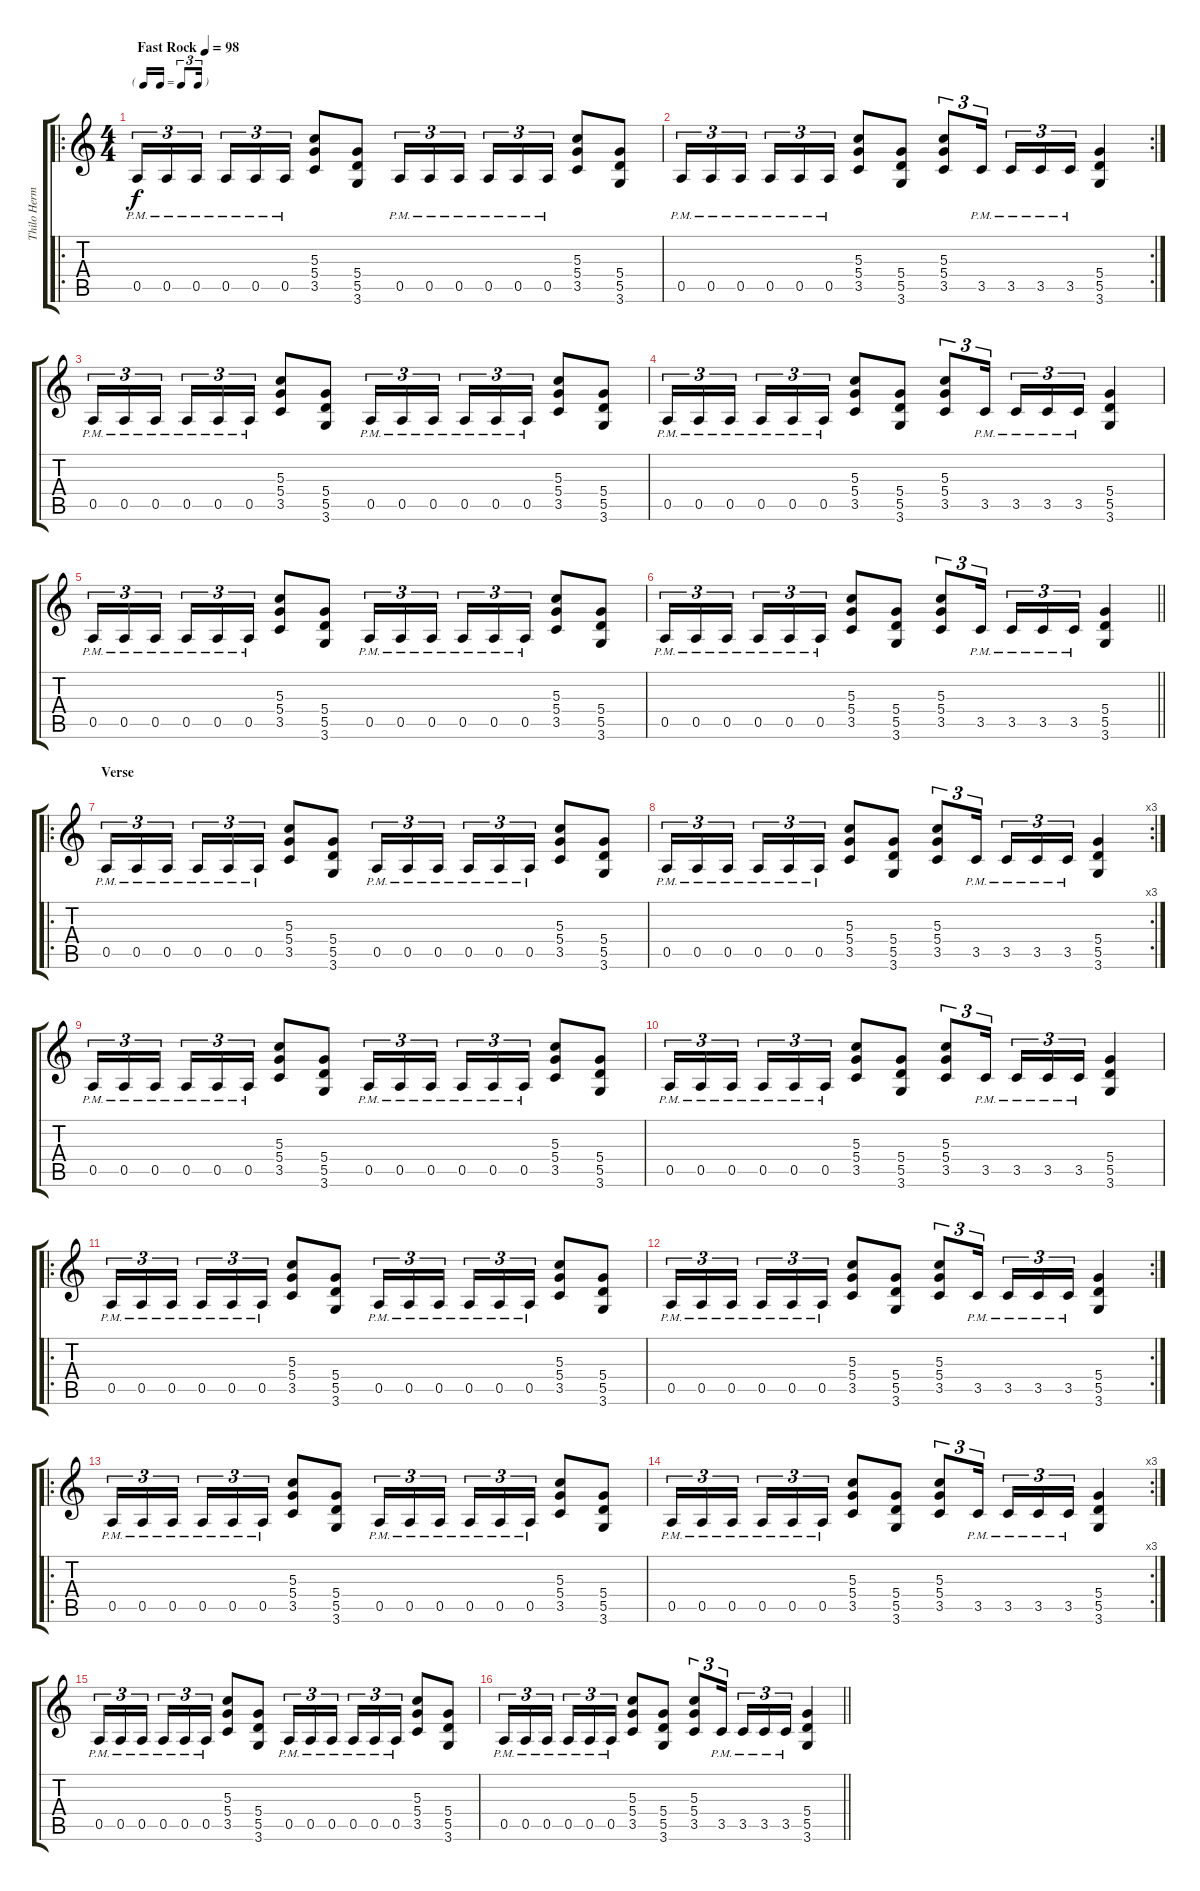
\track ("Thilo Hermann" "Thilo Herm") {instrument distortionguitar}
\staff {score tabs}
\tuning (E4 B3 G3 D3 A2 E2) {hide}
\ro
\ts (4 4)
\tf triplet16th
\tempo (98 "Fast Rock")
\clef g2
\ks c
0.5{pm}.16{tu (3 2) dy f instrument distortionguitar} 0.5{pm}.16{tu (3 2)} 0.5{pm}.16{tu (3 2) beam splitsecondary} 0.5{pm}.16{tu (3 2)} 0.5{pm}.16{tu (3 2)} 0.5{pm}.16{tu (3 2)} (5.3 5.4 3.5).8 (5.4 5.5 3.6).8 0.5{pm}.16{tu (3 2)} 0.5{pm}.16{tu (3 2)} 0.5{pm}.16{tu (3 2) beam splitsecondary} 0.5{pm}.16{tu (3 2)} 0.5{pm}.16{tu (3 2)} 0.5{pm}.16{tu (3 2)} (5.3 5.4 3.5).8 (5.4 5.5 3.6).8 |
\rc 2
0.5{pm}.16{tu (3 2)} 0.5{pm}.16{tu (3 2)} 0.5{pm}.16{tu (3 2) beam splitsecondary} 0.5{pm}.16{tu (3 2)} 0.5{pm}.16{tu (3 2)} 0.5{pm}.16{tu (3 2)} (5.3 5.4 3.5).8 (5.4 5.5 3.6).8 (5.3 5.4 3.5).8{tu (3 2)} 3.5{pm}.16{tu (3 2) beam splitsecondary} 3.5{pm}.16{tu (3 2)} 3.5{pm}.16{tu (3 2)} 3.5{pm}.16{tu (3 2)} (5.4 5.5 3.6).4 |
0.5{pm}.16{tu (3 2)} 0.5{pm}.16{tu (3 2)} 0.5{pm}.16{tu (3 2) beam splitsecondary} 0.5{pm}.16{tu (3 2)} 0.5{pm}.16{tu (3 2)} 0.5{pm}.16{tu (3 2)} (5.3 5.4 3.5).8 (5.4 5.5 3.6).8 0.5{pm}.16{tu (3 2)} 0.5{pm}.16{tu (3 2)} 0.5{pm}.16{tu (3 2) beam splitsecondary} 0.5{pm}.16{tu (3 2)} 0.5{pm}.16{tu (3 2)} 0.5{pm}.16{tu (3 2)} (5.3 5.4 3.5).8 (5.4 5.5 3.6).8 |
0.5{pm}.16{tu (3 2)} 0.5{pm}.16{tu (3 2)} 0.5{pm}.16{tu (3 2) beam splitsecondary} 0.5{pm}.16{tu (3 2)} 0.5{pm}.16{tu (3 2)} 0.5{pm}.16{tu (3 2)} (5.3 5.4 3.5).8 (5.4 5.5 3.6).8 (5.3 5.4 3.5).8{tu (3 2)} 3.5{pm}.16{tu (3 2) beam splitsecondary} 3.5{pm}.16{tu (3 2)} 3.5{pm}.16{tu (3 2)} 3.5{pm}.16{tu (3 2)} (5.4 5.5 3.6).4 |
0.5{pm}.16{tu (3 2)} 0.5{pm}.16{tu (3 2)} 0.5{pm}.16{tu (3 2) beam splitsecondary} 0.5{pm}.16{tu (3 2)} 0.5{pm}.16{tu (3 2)} 0.5{pm}.16{tu (3 2)} (5.3 5.4 3.5).8 (5.4 5.5 3.6).8 0.5{pm}.16{tu (3 2)} 0.5{pm}.16{tu (3 2)} 0.5{pm}.16{tu (3 2) beam splitsecondary} 0.5{pm}.16{tu (3 2)} 0.5{pm}.16{tu (3 2)} 0.5{pm}.16{tu (3 2)} (5.3 5.4 3.5).8 (5.4 5.5 3.6).8 |
\barLineRight lightlight
0.5{pm}.16{tu (3 2)} 0.5{pm}.16{tu (3 2)} 0.5{pm}.16{tu (3 2) beam splitsecondary} 0.5{pm}.16{tu (3 2)} 0.5{pm}.16{tu (3 2)} 0.5{pm}.16{tu (3 2)} (5.3 5.4 3.5).8 (5.4 5.5 3.6).8 (5.3 5.4 3.5).8{tu (3 2)} 3.5{pm}.16{tu (3 2) beam splitsecondary} 3.5{pm}.16{tu (3 2)} 3.5{pm}.16{tu (3 2)} 3.5{pm}.16{tu (3 2)} (5.4 5.5 3.6).4 |
\ro
\section ("" "Verse")
0.5{pm}.16{tu (3 2)} 0.5{pm}.16{tu (3 2)} 0.5{pm}.16{tu (3 2) beam splitsecondary} 0.5{pm}.16{tu (3 2)} 0.5{pm}.16{tu (3 2)} 0.5{pm}.16{tu (3 2)} (5.3 5.4 3.5).8 (5.4 5.5 3.6).8 0.5{pm}.16{tu (3 2)} 0.5{pm}.16{tu (3 2)} 0.5{pm}.16{tu (3 2) beam splitsecondary} 0.5{pm}.16{tu (3 2)} 0.5{pm}.16{tu (3 2)} 0.5{pm}.16{tu (3 2)} (5.3 5.4 3.5).8 (5.4 5.5 3.6).8 |
\rc 3
0.5{pm}.16{tu (3 2)} 0.5{pm}.16{tu (3 2)} 0.5{pm}.16{tu (3 2) beam splitsecondary} 0.5{pm}.16{tu (3 2)} 0.5{pm}.16{tu (3 2)} 0.5{pm}.16{tu (3 2)} (5.3 5.4 3.5).8 (5.4 5.5 3.6).8 (5.3 5.4 3.5).8{tu (3 2)} 3.5{pm}.16{tu (3 2) beam splitsecondary} 3.5{pm}.16{tu (3 2)} 3.5{pm}.16{tu (3 2)} 3.5{pm}.16{tu (3 2)} (5.4 5.5 3.6).4 |
0.5{pm}.16{tu (3 2)} 0.5{pm}.16{tu (3 2)} 0.5{pm}.16{tu (3 2) beam splitsecondary} 0.5{pm}.16{tu (3 2)} 0.5{pm}.16{tu (3 2)} 0.5{pm}.16{tu (3 2)} (5.3 5.4 3.5).8 (5.4 5.5 3.6).8 0.5{pm}.16{tu (3 2)} 0.5{pm}.16{tu (3 2)} 0.5{pm}.16{tu (3 2) beam splitsecondary} 0.5{pm}.16{tu (3 2)} 0.5{pm}.16{tu (3 2)} 0.5{pm}.16{tu (3 2)} (5.3 5.4 3.5).8 (5.4 5.5 3.6).8 |
0.5{pm}.16{tu (3 2)} 0.5{pm}.16{tu (3 2)} 0.5{pm}.16{tu (3 2) beam splitsecondary} 0.5{pm}.16{tu (3 2)} 0.5{pm}.16{tu (3 2)} 0.5{pm}.16{tu (3 2)} (5.3 5.4 3.5).8 (5.4 5.5 3.6).8 (5.3 5.4 3.5).8{tu (3 2)} 3.5{pm}.16{tu (3 2) beam splitsecondary} 3.5{pm}.16{tu (3 2)} 3.5{pm}.16{tu (3 2)} 3.5{pm}.16{tu (3 2)} (5.4 5.5 3.6).4 |
\ro
0.5{pm}.16{tu (3 2)} 0.5{pm}.16{tu (3 2)} 0.5{pm}.16{tu (3 2) beam splitsecondary} 0.5{pm}.16{tu (3 2)} 0.5{pm}.16{tu (3 2)} 0.5{pm}.16{tu (3 2)} (5.3 5.4 3.5).8 (5.4 5.5 3.6).8 0.5{pm}.16{tu (3 2)} 0.5{pm}.16{tu (3 2)} 0.5{pm}.16{tu (3 2) beam splitsecondary} 0.5{pm}.16{tu (3 2)} 0.5{pm}.16{tu (3 2)} 0.5{pm}.16{tu (3 2)} (5.3 5.4 3.5).8 (5.4 5.5 3.6).8 |
\rc 2
0.5{pm}.16{tu (3 2)} 0.5{pm}.16{tu (3 2)} 0.5{pm}.16{tu (3 2) beam splitsecondary} 0.5{pm}.16{tu (3 2)} 0.5{pm}.16{tu (3 2)} 0.5{pm}.16{tu (3 2)} (5.3 5.4 3.5).8 (5.4 5.5 3.6).8 (5.3 5.4 3.5).8{tu (3 2)} 3.5{pm}.16{tu (3 2) beam splitsecondary} 3.5{pm}.16{tu (3 2)} 3.5{pm}.16{tu (3 2)} 3.5{pm}.16{tu (3 2)} (5.4 5.5 3.6).4 |
\ro
0.5{pm}.16{tu (3 2)} 0.5{pm}.16{tu (3 2)} 0.5{pm}.16{tu (3 2) beam splitsecondary} 0.5{pm}.16{tu (3 2)} 0.5{pm}.16{tu (3 2)} 0.5{pm}.16{tu (3 2)} (5.3 5.4 3.5).8 (5.4 5.5 3.6).8 0.5{pm}.16{tu (3 2)} 0.5{pm}.16{tu (3 2)} 0.5{pm}.16{tu (3 2) beam splitsecondary} 0.5{pm}.16{tu (3 2)} 0.5{pm}.16{tu (3 2)} 0.5{pm}.16{tu (3 2)} (5.3 5.4 3.5).8 (5.4 5.5 3.6).8 |
\rc 3
0.5{pm}.16{tu (3 2)} 0.5{pm}.16{tu (3 2)} 0.5{pm}.16{tu (3 2) beam splitsecondary} 0.5{pm}.16{tu (3 2)} 0.5{pm}.16{tu (3 2)} 0.5{pm}.16{tu (3 2)} (5.3 5.4 3.5).8 (5.4 5.5 3.6).8 (5.3 5.4 3.5).8{tu (3 2)} 3.5{pm}.16{tu (3 2) beam splitsecondary} 3.5{pm}.16{tu (3 2)} 3.5{pm}.16{tu (3 2)} 3.5{pm}.16{tu (3 2)} (5.4 5.5 3.6).4 |
0.5{pm}.16{tu (3 2)} 0.5{pm}.16{tu (3 2)} 0.5{pm}.16{tu (3 2) beam splitsecondary} 0.5{pm}.16{tu (3 2)} 0.5{pm}.16{tu (3 2)} 0.5{pm}.16{tu (3 2)} (5.3 5.4 3.5).8 (5.4 5.5 3.6).8 0.5{pm}.16{tu (3 2)} 0.5{pm}.16{tu (3 2)} 0.5{pm}.16{tu (3 2) beam splitsecondary} 0.5{pm}.16{tu (3 2)} 0.5{pm}.16{tu (3 2)} 0.5{pm}.16{tu (3 2)} (5.3 5.4 3.5).8 (5.4 5.5 3.6).8 |
\barLineRight lightlight
0.5{pm}.16{tu (3 2)} 0.5{pm}.16{tu (3 2)} 0.5{pm}.16{tu (3 2) beam splitsecondary} 0.5{pm}.16{tu (3 2)} 0.5{pm}.16{tu (3 2)} 0.5{pm}.16{tu (3 2)} (5.3 5.4 3.5).8 (5.4 5.5 3.6).8 (5.3 5.4 3.5).8{tu (3 2)} 3.5{pm}.16{tu (3 2) beam splitsecondary} 3.5{pm}.16{tu (3 2)} 3.5{pm}.16{tu (3 2)} 3.5{pm}.16{tu (3 2)} (5.4 5.5 3.6).4
